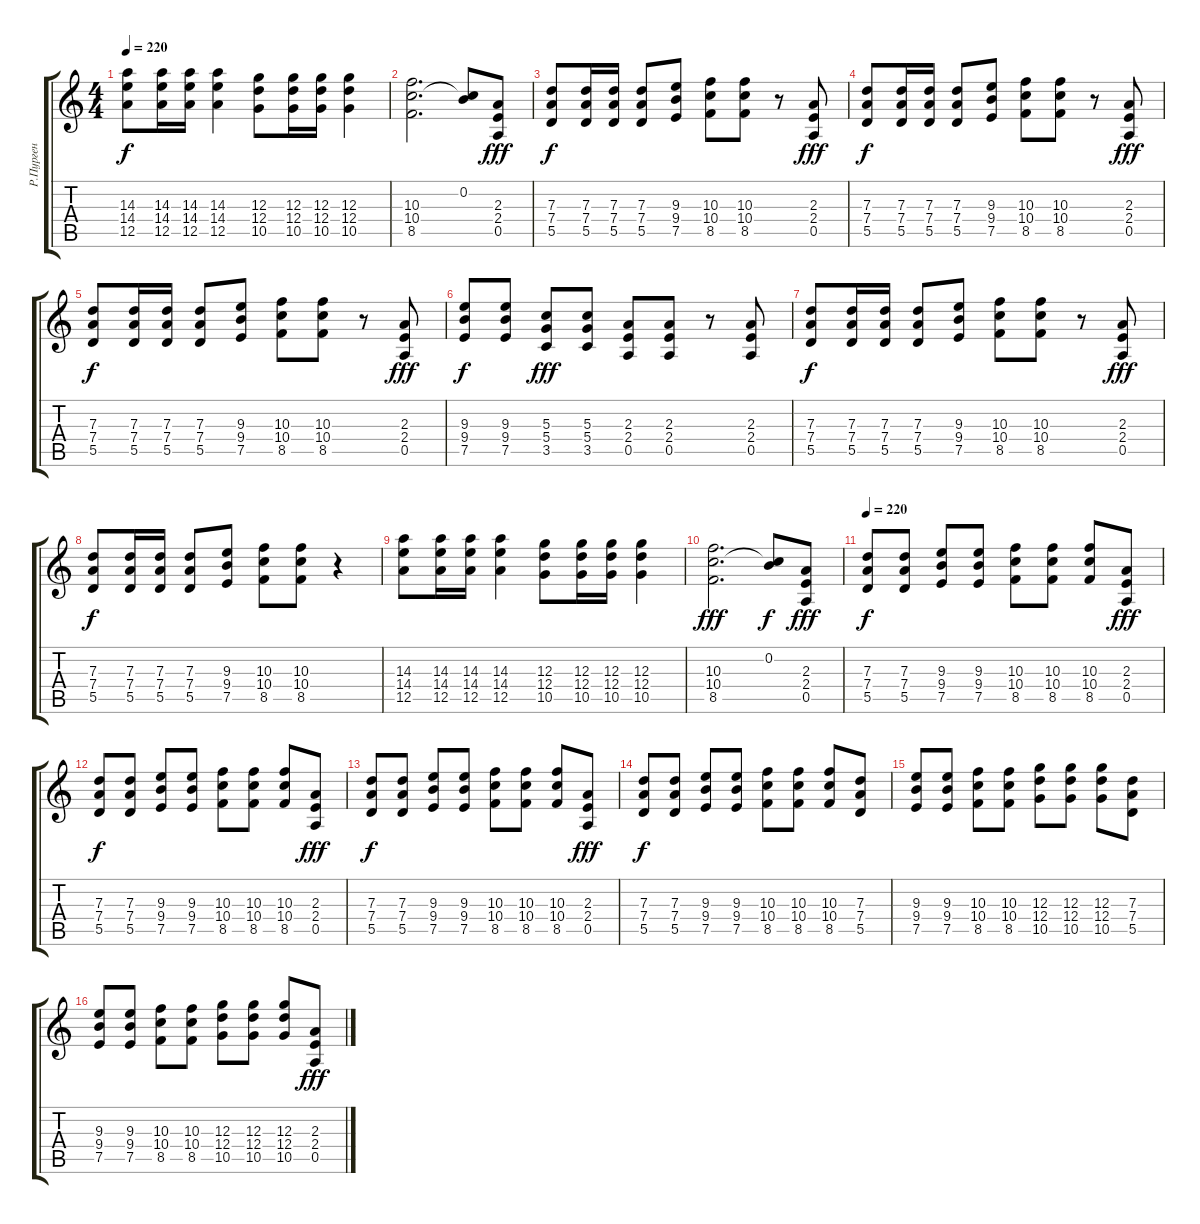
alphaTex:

\track ("Р.Пурген" "Р.Пурген") {instrument distortionguitar}
\staff {score tabs}
\tuning (E4 B3 G3 D3 A2 E2) {hide}
\ts (4 4)
\tempo 220
\clef g2
\ks c
(14.3 14.4 12.5).8{dy f} (14.3 14.4 12.5).16 (14.3 14.4 12.5).16 (14.3 14.4 12.5).4 (12.3 12.4 10.5).8 (12.3 12.4 10.5).16 (12.3 12.4 10.5).16 (12.3 12.4 10.5).4 |
(10.3 10.4 8.5).2{d} (0.2 10.4{t}).8 (2.3 2.4 0.5).8{dy fff} |
(7.3 7.4 5.5).8{dy f} (7.3 7.4 5.5).16 (7.3 7.4 5.5).16 (7.3 7.4 5.5).8 (9.3 9.4 7.5).8 (10.3 10.4 8.5).8 (10.3 10.4 8.5).8 r.8 (2.3 2.4 0.5).8{dy fff} |
(7.3 7.4 5.5).8{dy f} (7.3 7.4 5.5).16 (7.3 7.4 5.5).16 (7.3 7.4 5.5).8 (9.3 9.4 7.5).8 (10.3 10.4 8.5).8 (10.3 10.4 8.5).8 r.8 (2.3 2.4 0.5).8{dy fff} |
(7.3 7.4 5.5).8{dy f} (7.3 7.4 5.5).16 (7.3 7.4 5.5).16 (7.3 7.4 5.5).8 (9.3 9.4 7.5).8 (10.3 10.4 8.5).8 (10.3 10.4 8.5).8 r.8 (2.3 2.4 0.5).8{dy fff} |
(9.3 9.4 7.5).8{dy f} (9.3 9.4 7.5).8 (5.3 5.4 3.5).8{dy fff} (5.3 5.4 3.5).8 (2.3 2.4 0.5).8 (2.3 2.4 0.5).8 r.8 (2.3 2.4 0.5).8 |
(7.3 7.4 5.5).8{dy f} (7.3 7.4 5.5).16 (7.3 7.4 5.5).16 (7.3 7.4 5.5).8 (9.3 9.4 7.5).8 (10.3 10.4 8.5).8 (10.3 10.4 8.5).8 r.8 (2.3 2.4 0.5).8{dy fff} |
(7.3 7.4 5.5).8{dy f} (7.3 7.4 5.5).16 (7.3 7.4 5.5).16 (7.3 7.4 5.5).8 (9.3 9.4 7.5).8 (10.3 10.4 8.5).8 (10.3 10.4 8.5).8 r.4 |
(14.3 14.4 12.5).8 (14.3 14.4 12.5).16 (14.3 14.4 12.5).16 (14.3 14.4 12.5).4 (12.3 12.4 10.5).8 (12.3 12.4 10.5).16 (12.3 12.4 10.5).16 (12.3 12.4 10.5).4 |
(10.3 10.4 8.5).2{d dy fff} (0.2 10.4{t}).8{dy f} (2.3 2.4 0.5).8{dy fff} |
\tempo 220
(7.3 7.4 5.5).8{dy f} (7.3 7.4 5.5).8 (9.3 9.4 7.5).8 (9.3 9.4 7.5).8 (10.3 10.4 8.5).8 (10.3 10.4 8.5).8 (10.3 10.4 8.5).8 (2.3 2.4 0.5).8{dy fff} |
(7.3 7.4 5.5).8{dy f} (7.3 7.4 5.5).8 (9.3 9.4 7.5).8 (9.3 9.4 7.5).8 (10.3 10.4 8.5).8 (10.3 10.4 8.5).8 (10.3 10.4 8.5).8 (2.3 2.4 0.5).8{dy fff} |
(7.3 7.4 5.5).8{dy f} (7.3 7.4 5.5).8 (9.3 9.4 7.5).8 (9.3 9.4 7.5).8 (10.3 10.4 8.5).8 (10.3 10.4 8.5).8 (10.3 10.4 8.5).8 (2.3 2.4 0.5).8{dy fff} |
(7.3 7.4 5.5).8{dy f} (7.3 7.4 5.5).8 (9.3 9.4 7.5).8 (9.3 9.4 7.5).8 (10.3 10.4 8.5).8 (10.3 10.4 8.5).8 (10.3 10.4 8.5).8 (7.3 7.4 5.5).8 |
(9.3 9.4 7.5).8 (9.3 9.4 7.5).8 (10.3 10.4 8.5).8 (10.3 10.4 8.5).8 (12.3 12.4 10.5).8 (12.3 12.4 10.5).8 (12.3 12.4 10.5).8 (7.3 7.4 5.5).8 |
(9.3 9.4 7.5).8 (9.3 9.4 7.5).8 (10.3 10.4 8.5).8 (10.3 10.4 8.5).8 (12.3 12.4 10.5).8 (12.3 12.4 10.5).8 (12.3 12.4 10.5).8 (2.3 2.4 0.5).8{dy fff}
